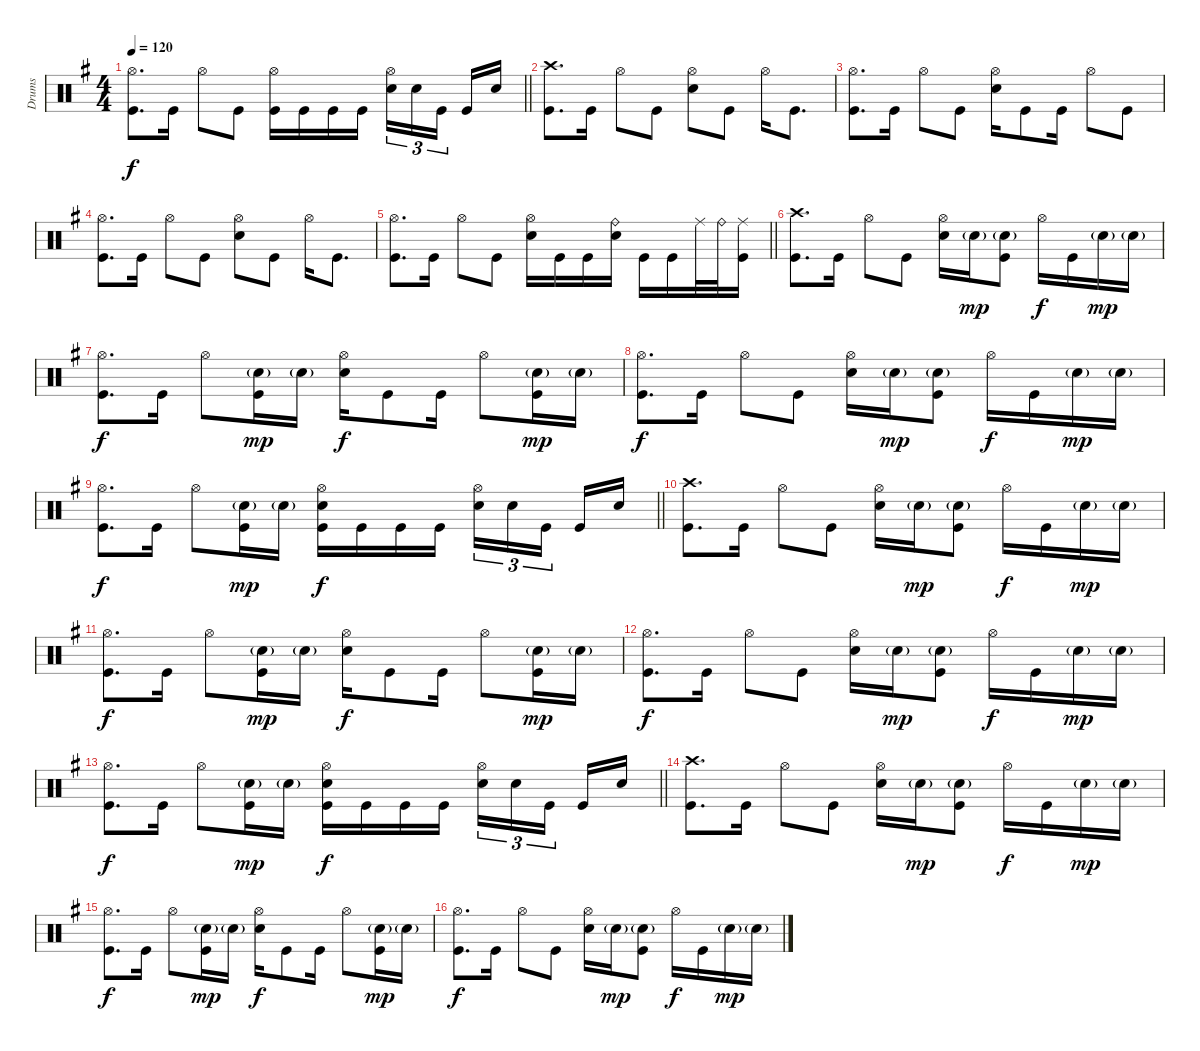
\track ("Drums" "Drums") {instrument percussion}
\staff
\articulation defaults
\ts (4 4)
\tempo 120
\clef neutral
\barLineRight lightlight
\ks eminor
("Hi-Hat (open)" "Kick (hit)").8{d dy f} "Kick (hit)".16 "Hi-Hat (open)".8 "Kick (hit)".8 ("Hi-Hat (open)" "Kick (hit)").16 "Kick (hit)".16 "Kick (hit)".16 "Kick (hit)".16 ("Hi-Hat (open)" "Electric Snare (hit)").16{tu (3 2)} "Electric Snare (hit)".16{tu (3 2)} "Kick (hit)".16{tu (3 2) beam splitsecondary} "Kick (hit)".16 "Electric Snare (hit)".16 |
("Crash high (hit)" "Kick (hit)").8{d} "Kick (hit)".16 "Hi-Hat (open)".8 "Kick (hit)".8 ("Hi-Hat (open)" "Electric Snare (hit)").8 "Kick (hit)".8 "Hi-Hat (open)".16 "Kick (hit)".8{d} |
("Hi-Hat (open)" "Kick (hit)").8{d} "Kick (hit)".16 "Hi-Hat (open)".8 "Kick (hit)".8 ("Hi-Hat (open)" "Electric Snare (hit)").16 "Kick (hit)".8 "Kick (hit)".16 "Hi-Hat (open)".8 "Kick (hit)".8 |
("Hi-Hat (open)" "Kick (hit)").8{d} "Kick (hit)".16 "Hi-Hat (open)".8 "Kick (hit)".8 ("Hi-Hat (open)" "Electric Snare (hit)").8 "Kick (hit)".8 "Hi-Hat (open)".16 "Kick (hit)".8{d} |
\barLineRight lightlight
("Hi-Hat (open)" "Kick (hit)").8{d} "Kick (hit)".16 "Hi-Hat (open)".8 "Kick (hit)".8 ("Hi-Hat (open)" "Electric Snare (hit)").16 "Kick (hit)".16 "Kick (hit)".16 ("Ride (bell)" "Electric Snare (hit)").16 "Kick (hit)".16 "Kick (hit)".16 "Ride (middle)".32 "Ride (bell)".32 ("Ride (middle)" "Kick (hit)").16 |
\section ("" "")
("Crash high (hit)" "Kick (hit)").8{d} "Kick (hit)".16 "Hi-Hat (open)".8 "Kick (hit)".8 ("Hi-Hat (open)" "Electric Snare (hit)").16 "Electric Snare (hit)"{g}.16{dy mp} ("Electric Snare (hit)"{g} "Kick (hit)").8 "Hi-Hat (open)".16{dy f} "Kick (hit)".16 "Electric Snare (hit)"{g}.16{dy mp} "Electric Snare (hit)"{g}.16 |
("Hi-Hat (open)" "Kick (hit)").8{d dy f} "Kick (hit)".16 "Hi-Hat (open)".8 ("Electric Snare (hit)"{g} "Kick (hit)").16{dy mp} "Electric Snare (hit)"{g}.16 ("Hi-Hat (open)" "Electric Snare (hit)").16{dy f} "Kick (hit)".8 "Kick (hit)".16 "Hi-Hat (open)".8 ("Electric Snare (hit)"{g} "Kick (hit)").16{dy mp} "Electric Snare (hit)"{g}.16 |
("Hi-Hat (open)" "Kick (hit)").8{d dy f} "Kick (hit)".16 "Hi-Hat (open)".8 "Kick (hit)".8 ("Hi-Hat (open)" "Electric Snare (hit)").16 "Electric Snare (hit)"{g}.16{dy mp} ("Electric Snare (hit)"{g} "Kick (hit)").8 "Hi-Hat (open)".16{dy f} "Kick (hit)".16 "Electric Snare (hit)"{g}.16{dy mp} "Electric Snare (hit)"{g}.16 |
\barLineRight lightlight
("Hi-Hat (open)" "Kick (hit)").8{d dy f} "Kick (hit)".16 "Hi-Hat (open)".8 ("Electric Snare (hit)"{g} "Kick (hit)").16{dy mp} "Electric Snare (hit)"{g}.16 ("Hi-Hat (open)" "Electric Snare (hit)" "Kick (hit)").16{dy f} "Kick (hit)".16 "Kick (hit)".16 "Kick (hit)".16 ("Hi-Hat (open)" "Electric Snare (hit)").16{tu (3 2)} "Electric Snare (hit)".16{tu (3 2)} "Kick (hit)".16{tu (3 2) beam splitsecondary} "Kick (hit)".16 "Electric Snare (hit)".16 |
("Crash high (hit)" "Kick (hit)").8{d} "Kick (hit)".16 "Hi-Hat (open)".8 "Kick (hit)".8 ("Hi-Hat (open)" "Electric Snare (hit)").16 "Electric Snare (hit)"{g}.16{dy mp} ("Electric Snare (hit)"{g} "Kick (hit)").8 "Hi-Hat (open)".16{dy f} "Kick (hit)".16 "Electric Snare (hit)"{g}.16{dy mp} "Electric Snare (hit)"{g}.16 |
("Hi-Hat (open)" "Kick (hit)").8{d dy f} "Kick (hit)".16 "Hi-Hat (open)".8 ("Electric Snare (hit)"{g} "Kick (hit)").16{dy mp} "Electric Snare (hit)"{g}.16 ("Hi-Hat (open)" "Electric Snare (hit)").16{dy f} "Kick (hit)".8 "Kick (hit)".16 "Hi-Hat (open)".8 ("Electric Snare (hit)"{g} "Kick (hit)").16{dy mp} "Electric Snare (hit)"{g}.16 |
("Hi-Hat (open)" "Kick (hit)").8{d dy f} "Kick (hit)".16 "Hi-Hat (open)".8 "Kick (hit)".8 ("Hi-Hat (open)" "Electric Snare (hit)").16 "Electric Snare (hit)"{g}.16{dy mp} ("Electric Snare (hit)"{g} "Kick (hit)").8 "Hi-Hat (open)".16{dy f} "Kick (hit)".16 "Electric Snare (hit)"{g}.16{dy mp} "Electric Snare (hit)"{g}.16 |
\barLineRight lightlight
("Hi-Hat (open)" "Kick (hit)").8{d dy f} "Kick (hit)".16 "Hi-Hat (open)".8 ("Electric Snare (hit)"{g} "Kick (hit)").16{dy mp} "Electric Snare (hit)"{g}.16 ("Hi-Hat (open)" "Electric Snare (hit)" "Kick (hit)").16{dy f} "Kick (hit)".16 "Kick (hit)".16 "Kick (hit)".16 ("Hi-Hat (open)" "Electric Snare (hit)").16{tu (3 2)} "Electric Snare (hit)".16{tu (3 2)} "Kick (hit)".16{tu (3 2) beam splitsecondary} "Kick (hit)".16 "Electric Snare (hit)".16 |
("Crash high (hit)" "Kick (hit)").8{d} "Kick (hit)".16 "Hi-Hat (open)".8 "Kick (hit)".8 ("Hi-Hat (open)" "Electric Snare (hit)").16 "Electric Snare (hit)"{g}.16{dy mp} ("Electric Snare (hit)"{g} "Kick (hit)").8 "Hi-Hat (open)".16{dy f} "Kick (hit)".16 "Electric Snare (hit)"{g}.16{dy mp} "Electric Snare (hit)"{g}.16 |
("Hi-Hat (open)" "Kick (hit)").8{d dy f} "Kick (hit)".16 "Hi-Hat (open)".8 ("Electric Snare (hit)"{g} "Kick (hit)").16{dy mp} "Electric Snare (hit)"{g}.16 ("Hi-Hat (open)" "Electric Snare (hit)").16{dy f} "Kick (hit)".8 "Kick (hit)".16 "Hi-Hat (open)".8 ("Electric Snare (hit)"{g} "Kick (hit)").16{dy mp} "Electric Snare (hit)"{g}.16 |
("Hi-Hat (open)" "Kick (hit)").8{d dy f} "Kick (hit)".16 "Hi-Hat (open)".8 "Kick (hit)".8 ("Hi-Hat (open)" "Electric Snare (hit)").16 "Electric Snare (hit)"{g}.16{dy mp} ("Electric Snare (hit)"{g} "Kick (hit)").8 "Hi-Hat (open)".16{dy f} "Kick (hit)".16 "Electric Snare (hit)"{g}.16{dy mp} "Electric Snare (hit)"{g}.16
